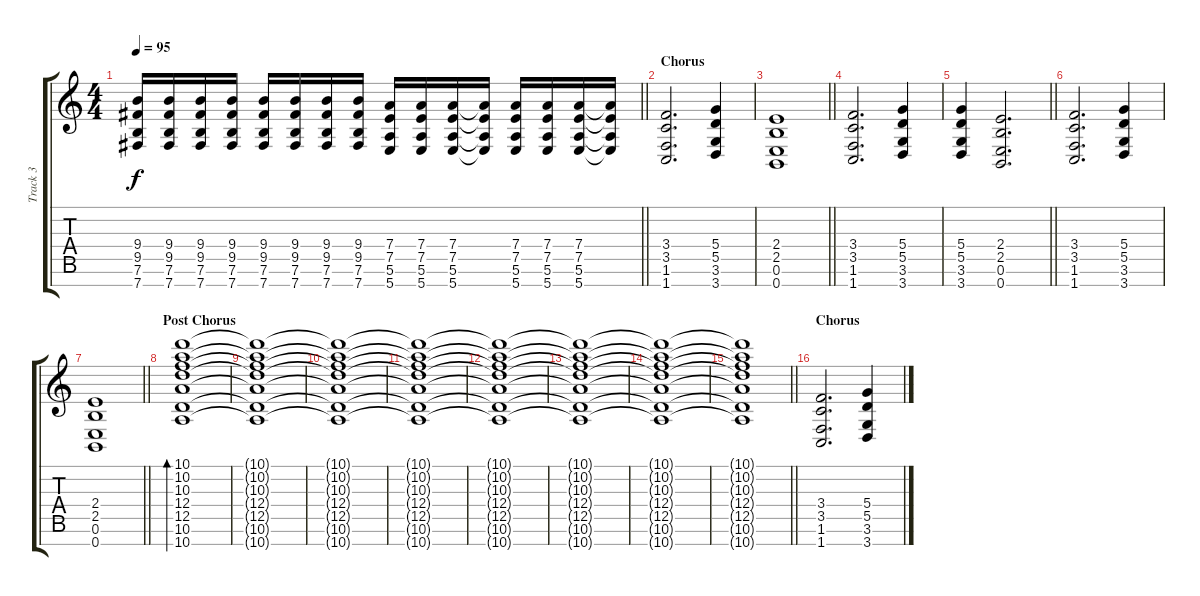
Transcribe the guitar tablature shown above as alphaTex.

\track ("Track 3" "Track 3") {instrument distortionguitar}
\staff {score tabs}
\tuning (E4 B3 G3 D3 A2 E2 B1) {hide}
\ts (4 4)
\tempo 95
\clef g2
\barLineRight lightlight
\ks c
(9.4 9.5 7.6 7.7).16{dy f} (9.4 9.5 7.6 7.7).16 (9.4 9.5 7.6 7.7).16 (9.4 9.5 7.6 7.7).16 (9.4 9.5 7.6 7.7).16 (9.4 9.5 7.6 7.7).16 (9.4 9.5 7.6 7.7).16 (9.4 9.5 7.6 7.7).16 (7.4 7.5 5.6 5.7).16 (7.4 7.5 5.6 5.7).16 (7.4 7.5 5.6 5.7).16 (7.4{t} 7.5{t} 5.6{t} 5.7{t}).16 (7.4 7.5 5.6 5.7).16 (7.4 7.5 5.6 5.7).16 (7.4 7.5 5.6 5.7).16 (7.4{t} 7.5{t} 5.6{t} 5.7{t}).16 |
\section ("" "Chorus")
(3.4 3.5 1.6 1.7).2{d} (5.4 5.5 3.6 3.7).4 |
\barLineRight lightlight
(2.4 2.5 0.6 0.7).1 |
(3.4 3.5 1.6 1.7).2{d} (5.4 5.5 3.6 3.7).4 |
\barLineRight lightlight
(5.4 5.5 3.6 3.7).4 (2.4 2.5 0.6 0.7).2{d} |
(3.4 3.5 1.6 1.7).2{d} (5.4 5.5 3.6 3.7).4 |
\barLineRight lightlight
(2.4 2.5 0.6 0.7).1 |
\section ("" "Post Chorus")
(10.1 10.2 10.3 12.4 12.5 10.6 10.7).1{bd 240} |
(10.1{t} 10.2{t} 10.3{t} 12.4{t} 12.5{t} 10.6{t} 10.7{t}).1 |
(10.1{t} 10.2{t} 10.3{t} 12.4{t} 12.5{t} 10.6{t} 10.7{t}).1 |
(10.1{t} 10.2{t} 10.3{t} 12.4{t} 12.5{t} 10.6{t} 10.7{t}).1 |
(10.1{t} 10.2{t} 10.3{t} 12.4{t} 12.5{t} 10.6{t} 10.7{t}).1 |
(10.1{t} 10.2{t} 10.3{t} 12.4{t} 12.5{t} 10.6{t} 10.7{t}).1 |
(10.1{t} 10.2{t} 10.3{t} 12.4{t} 12.5{t} 10.6{t} 10.7{t}).1 |
\barLineRight lightlight
(10.1{t} 10.2{t} 10.3{t} 12.4{t} 12.5{t} 10.6{t} 10.7{t}).1 |
\section ("" "Chorus")
(3.4 3.5 1.6 1.7).2{d} (5.4 5.5 3.6 3.7).4
